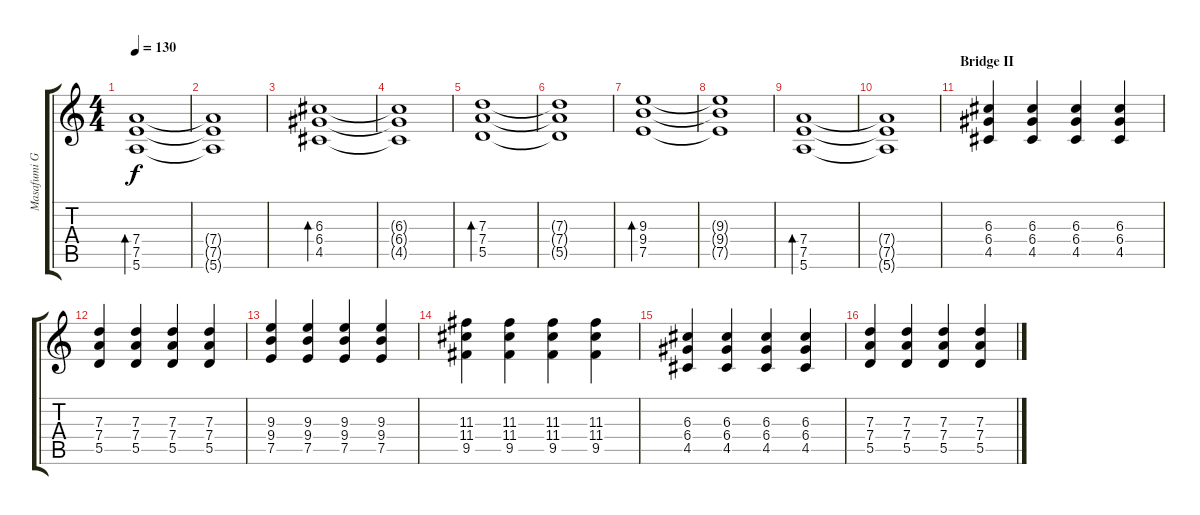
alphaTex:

\track ("Masafumi Gotou (Guitar)" "Masafumi G") {instrument overdrivenguitar}
\staff {score tabs}
\tuning (E4 B3 G3 D3 A2 E2) {hide}
\ts (4 4)
\tempo 130
\clef g2
\ks c
(7.4 7.5 5.6).1{bd 120 dy f} |
(7.4{t} 7.5{t} 5.6{t}).1 |
(6.3 6.4 4.5).1{bd 120 volume 10} |
(6.3{t} 6.4{t} 4.5{t}).1 |
(7.3 7.4 5.5).1{bd 120} |
(7.3{t} 7.4{t} 5.5{t}).1 |
(9.3 9.4 7.5).1{bd 120} |
(9.3{t} 9.4{t} 7.5{t}).1 |
(7.4 7.5 5.6).1{bd 120} |
(7.4{t} 7.5{t} 5.6{t}).1 |
\section ("" "Bridge II")
(6.3 6.4 4.5).4{volume 12} (6.3 6.4 4.5).4 (6.3 6.4 4.5).4 (6.3 6.4 4.5).4 |
(7.3 7.4 5.5).4 (7.3 7.4 5.5).4 (7.3 7.4 5.5).4 (7.3 7.4 5.5).4 |
(9.3 9.4 7.5).4 (9.3 9.4 7.5).4 (9.3 9.4 7.5).4 (9.3 9.4 7.5).4 |
(11.3 11.4 9.5).4 (11.3 11.4 9.5).4 (11.3 11.4 9.5).4 (11.3 11.4 9.5).4 |
(6.3 6.4 4.5).4 (6.3 6.4 4.5).4 (6.3 6.4 4.5).4 (6.3 6.4 4.5).4 |
(7.3 7.4 5.5).4 (7.3 7.4 5.5).4 (7.3 7.4 5.5).4 (7.3 7.4 5.5).4
